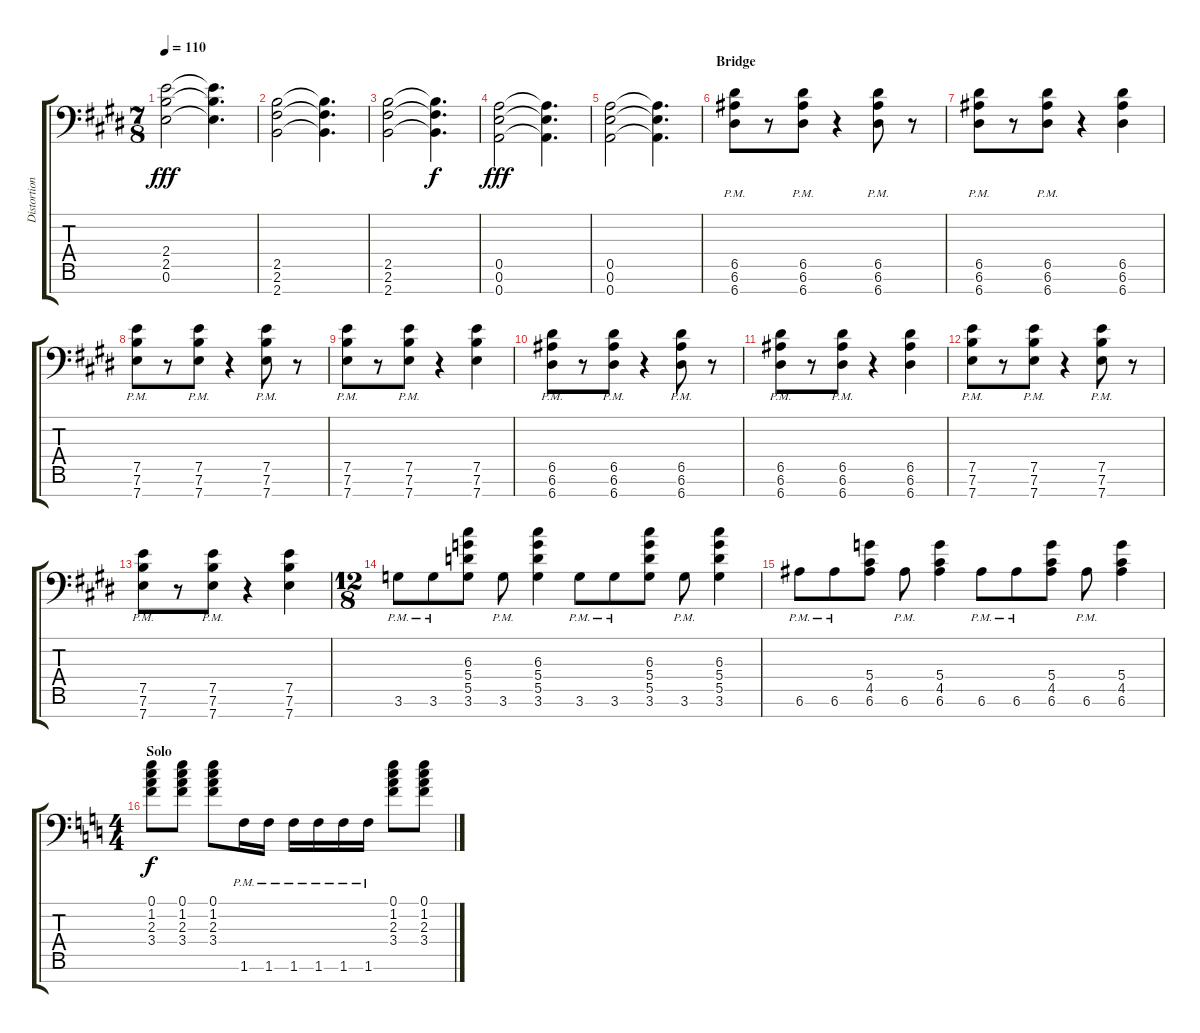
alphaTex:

\track ("Distortion Guitar 1" "Distortion") {instrument distortionguitar}
\staff {score tabs}
\tuning (E4 B3 G3 D3 A2 E2 A1) {hide}
\ts (7 8)
\tempo 110
\clef f4
\ks c#minor
(2.4 2.5 0.6).2{dy fff} (2.4{t} 2.5{t} 0.6{t}).4{d} |
(2.5 2.6 2.7).2 (2.5{t} 2.6{t} 2.7{t}).4{d} |
(2.5 2.6 2.7).2 (2.5{t} 2.6{t} 2.7{t}).4{d dy f} |
(0.5 0.6 0.7).2{dy fff} (0.5{t} 0.6{t} 0.7{t}).4{d} |
(0.5 0.6 0.7).2 (0.5{t} 0.6{t} 0.7{t}).4{d} |
\section ("" "Bridge")
(6.5{pm} 6.6{pm} 6.7{pm}).8 r.8 (6.5{pm} 6.6{pm} 6.7{pm}).8 r.4 (6.5{pm} 6.6{pm} 6.7{pm}).8 r.8 |
(6.5{pm} 6.6{pm} 6.7{pm}).8 r.8 (6.5{pm} 6.6{pm} 6.7{pm}).8 r.4 (6.5 6.6 6.7).4 |
(7.5{pm} 7.6{pm} 7.7{pm}).8 r.8 (7.5{pm} 7.6{pm} 7.7{pm}).8 r.4 (7.5{pm} 7.6{pm} 7.7{pm}).8 r.8 |
(7.5{pm} 7.6{pm} 7.7{pm}).8 r.8 (7.5{pm} 7.6{pm} 7.7{pm}).8 r.4 (7.5 7.6 7.7).4 |
(6.5{pm} 6.6{pm} 6.7{pm}).8 r.8 (6.5{pm} 6.6{pm} 6.7{pm}).8 r.4 (6.5{pm} 6.6{pm} 6.7{pm}).8 r.8 |
(6.5{pm} 6.6{pm} 6.7{pm}).8 r.8 (6.5{pm} 6.6{pm} 6.7{pm}).8 r.4 (6.5 6.6 6.7).4 |
(7.5{pm} 7.6{pm} 7.7{pm}).8 r.8 (7.5{pm} 7.6{pm} 7.7{pm}).8 r.4 (7.5{pm} 7.6{pm} 7.7{pm}).8 r.8 |
(7.5{pm} 7.6{pm} 7.7{pm}).8 r.8 (7.5{pm} 7.6{pm} 7.7{pm}).8 r.4 (7.5 7.6 7.7).4 |
\ts (12 8)
3.6{pm}.8 3.6{pm}.8 (6.3 5.4 5.5 3.6).8 3.6{pm}.8 (6.3 5.4 5.5 3.6).4 3.6{pm}.8 3.6{pm}.8 (6.3 5.4 5.5 3.6).8 3.6{pm}.8 (6.3 5.4 5.5 3.6).4 |
6.6{pm}.8 6.6{pm}.8 (5.4 4.5 6.6).8 6.6{pm}.8 (5.4 4.5 6.6).4 6.6{pm}.8 6.6{pm}.8 (5.4 4.5 6.6).8 6.6{pm}.8 (5.4 4.5 6.6).4 |
\ts (4 4)
\section ("" "Solo")
\ks c
(0.1 1.2 2.3 3.4).8{dy f} (0.1 1.2 2.3 3.4).8 (0.1 1.2 2.3 3.4).8 1.6{pm}.16 1.6{pm}.16 1.6{pm}.16 1.6{pm}.16 1.6{pm}.16 1.6{pm}.16 (0.1 1.2 2.3 3.4).8 (0.1 1.2 2.3 3.4).8
